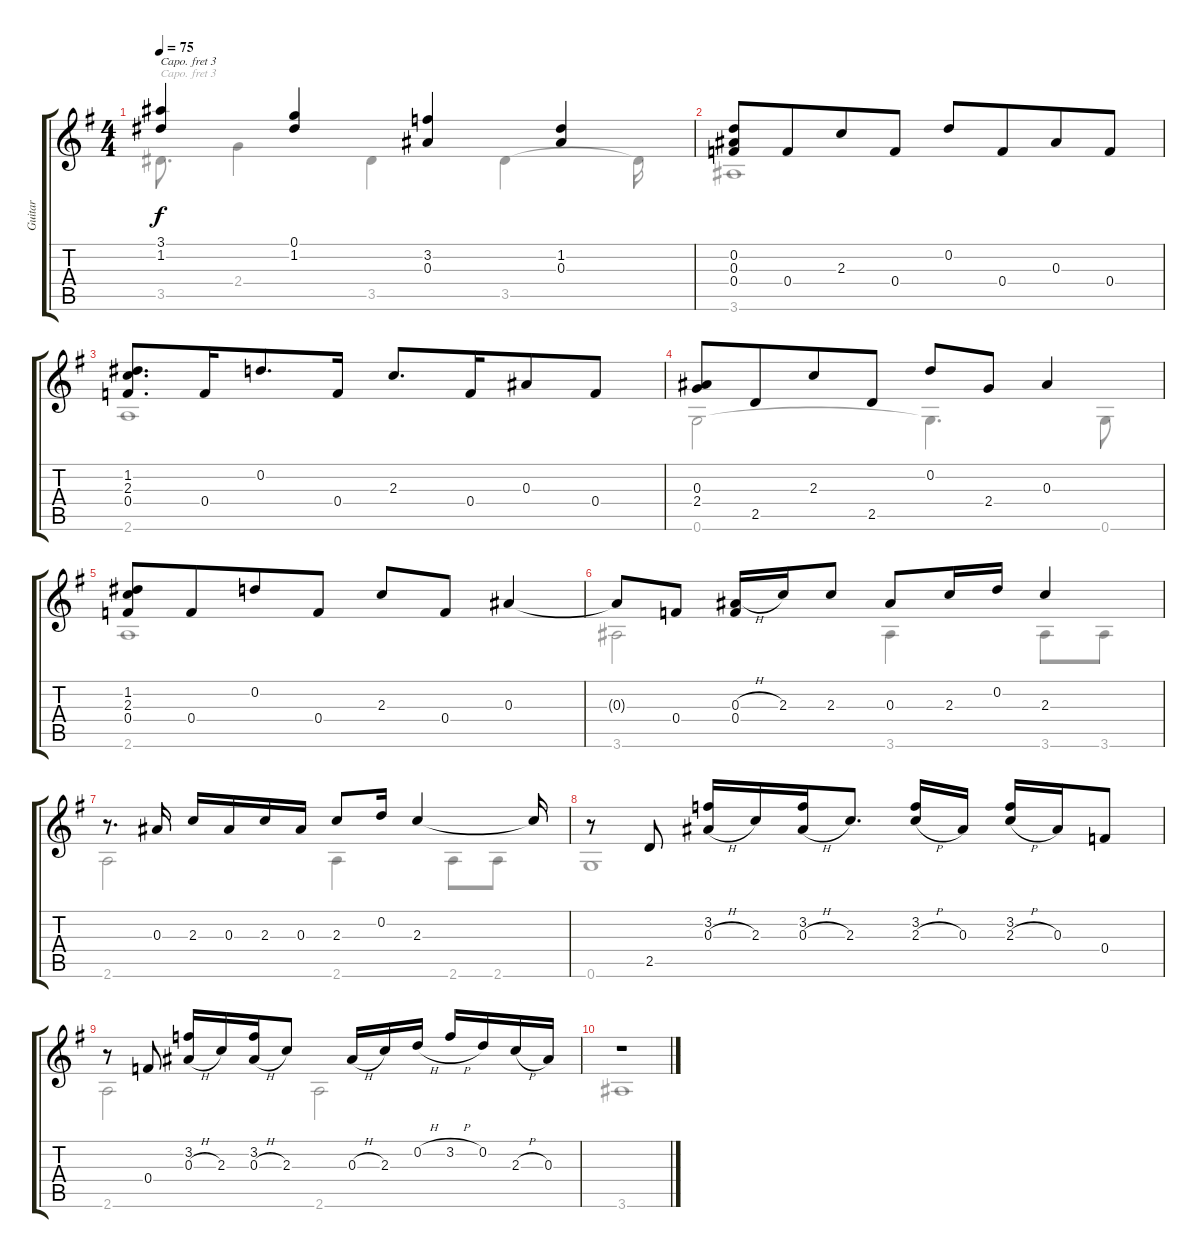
\track ("Guitar" "Guitar") {instrument acousticguitarsteel}
\staff {score tabs}
\capo 3
\tuning (E4 B3 G3 D3 A2 E2) {hide}
\voice
\ts (4 4)
\tempo 75
\clef g2
\ks g
(3.1 1.2).4{dy f} (0.1 1.2).4 (3.2 0.3).4 (1.2 0.3).4 |
(0.2 0.3 0.4).8 0.4.8{beam merge} 2.3.8 0.4.8 0.2.8 0.4.8{beam merge} 0.3.8 0.4.8 |
(1.2 2.3 0.4).8{d} 0.4.16{beam merge} 0.2.8{d} 0.4.16 2.3.8{d} 0.4.16{beam merge} 0.3.8 0.4.8 |
(0.3 2.4).8 2.5.8{beam merge} 2.3.8 2.5.8 0.2.8 2.4.8 0.3.4 |
(1.2 2.3 0.4).8 0.4.8{beam merge} 0.2.8 0.4.8 2.3.8 0.4.8 0.3.4 |
0.3{t}.8 0.4.8 (0.3{h} 0.4).16 2.3.16 2.3.8 0.3.8 2.3.16 0.2.16 2.3.4 |
r.8{d} 0.3.16 2.3.16 0.3.16 2.3.16 0.3.16 2.3.8 0.2.16 2.3.4 2.3{t}.16 |
r.8 2.5.8 (3.2 0.3{h}).16 2.3.16 (3.2 0.3{h}).16 2.3.8{d} (3.2 2.3{h}).16 0.3.16 (3.2 2.3{h}).16 0.3.16 0.4.8 |
r.8 0.4.8 (3.2 0.3{h}).16 2.3.16 (3.2 0.3{h}).16 2.3.8 0.3{h}.16 2.3.16 0.2{h}.16 3.2{h}.16 0.2.16 2.3{h}.16 0.3.16 |
r.1
\voice
\clef g2
\ottava regular
\simile none
\ks g
3.5.8{d dy f} 2.4.4 3.5.4 3.5.4 3.5{t}.16 |
3.6.1 |
2.6.1 |
0.6.2 0.6{t}.4{d} 0.6.8 |
2.6.1 |
3.6.2 3.6.4 3.6.8 3.6.8 |
2.6.2 2.6.4 2.6.8 2.6.8 |
0.6.1 |
2.6.2 2.6.2 |
3.6.1
